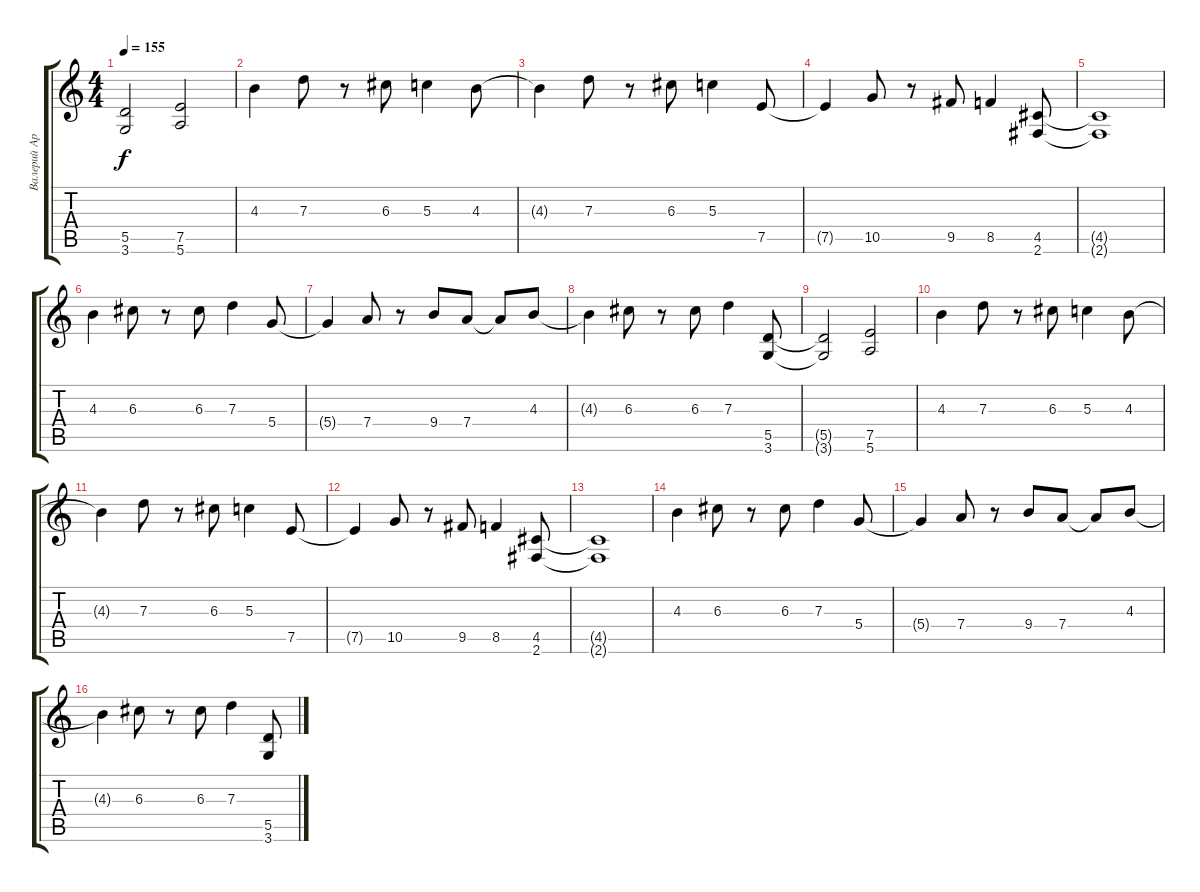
\track ("Валерий Аркадин" "Валерий Ар") {instrument distortionguitar}
\staff {score tabs}
\tuning (E4 B3 G3 D3 A2 E2) {hide}
\ts (4 4)
\tempo 155
\clef g2
\ks c
(5.5{t} 3.6{t}).2{dy f} (7.5 5.6).2 |
4.3.4 7.3.8 r.8 6.3.8 5.3.4 4.3.8 |
4.3{t}.4 7.3.8 r.8 6.3.8 5.3.4 7.5.8 |
7.5{t}.4 10.5.8 r.8 9.5.8 8.5.4 (4.5 2.6).8 |
(4.5{t} 2.6{t}).1 |
4.3.4{volume 13} 6.3.8 r.8 6.3.8 7.3.4 5.4.8 |
5.4{t}.4 7.4.8 r.8 9.4.8 7.4.8 7.4{t}.8 4.3.8 |
4.3{t}.4 6.3.8 r.8 6.3.8 7.3.4 (5.5 3.6).8 |
(5.5{t} 3.6{t}).2 (7.5 5.6).2 |
4.3.4 7.3.8 r.8 6.3.8 5.3.4 4.3.8 |
4.3{t}.4 7.3.8 r.8 6.3.8 5.3.4 7.5.8 |
7.5{t}.4 10.5.8 r.8 9.5.8 8.5.4 (4.5 2.6).8 |
(4.5{t} 2.6{t}).1 |
4.3.4{volume 13} 6.3.8 r.8 6.3.8 7.3.4 5.4.8 |
5.4{t}.4 7.4.8 r.8 9.4.8 7.4.8 7.4{t}.8 4.3.8 |
4.3{t}.4 6.3.8 r.8 6.3.8 7.3.4 (5.5 3.6).8
